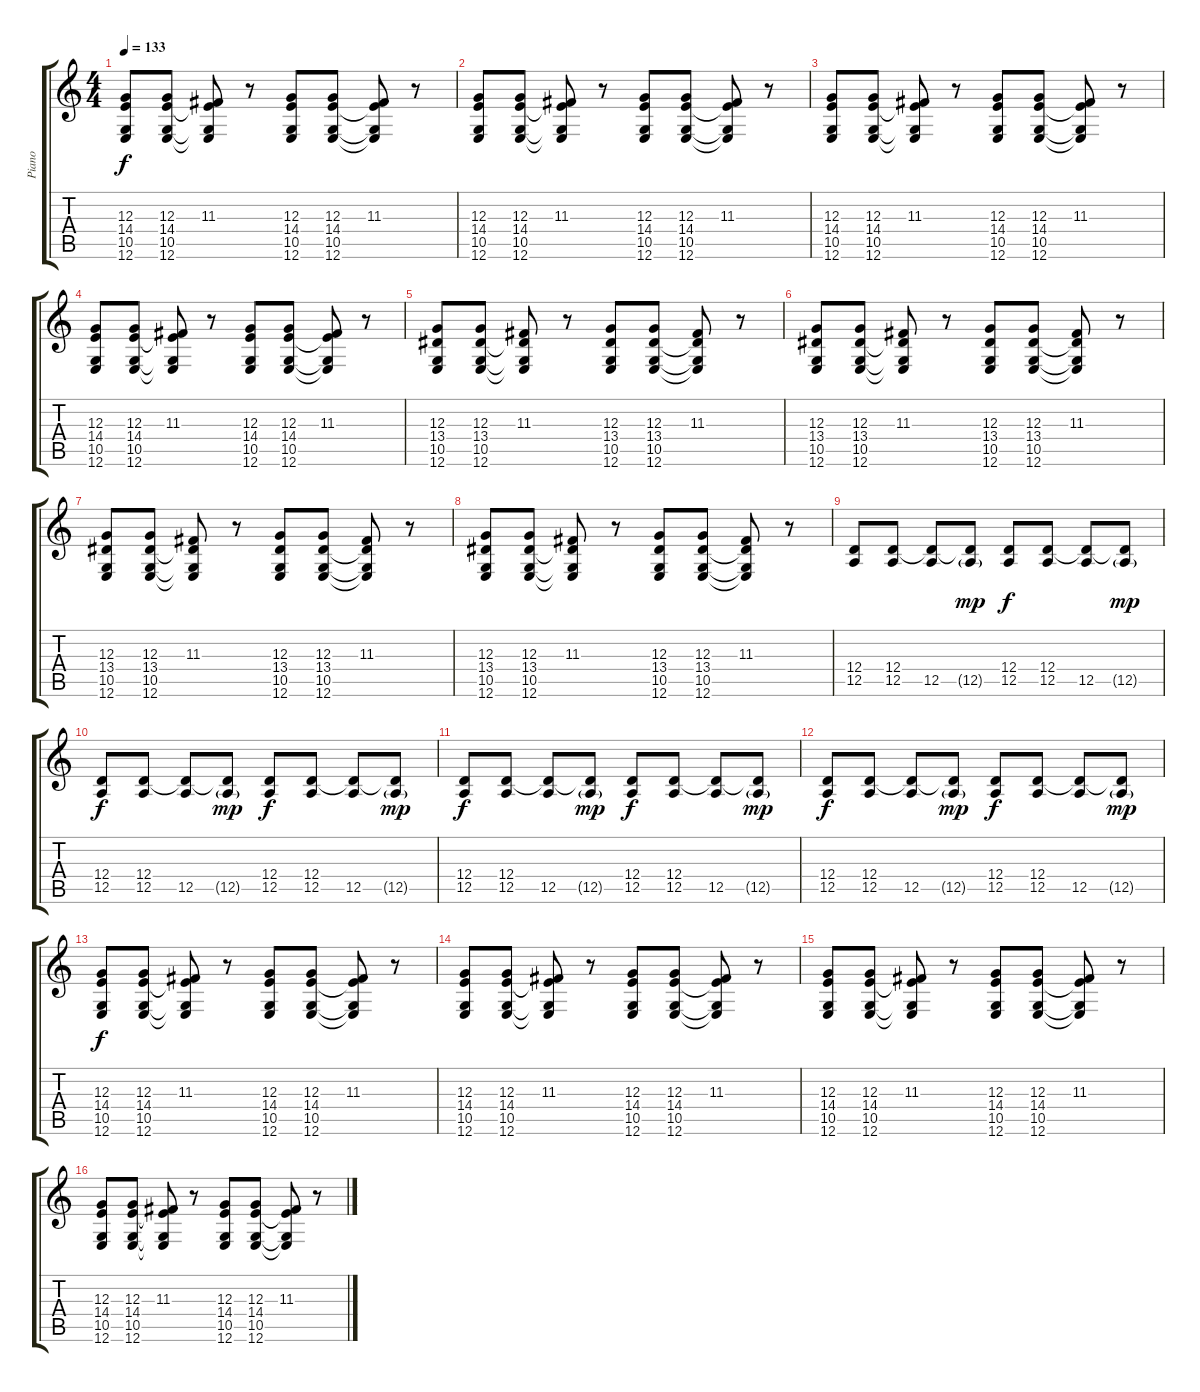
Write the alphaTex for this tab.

\track ("Piano" "Piano") {instrument acousticgrandpiano}
\staff {score tabs}
\tuning (E4 B3 G3 D3 A2 E2) {hide}
\ts (4 4)
\tempo 133
\clef g2
\ks c
(12.3 14.4 10.5 12.6).8{dy f} (12.3 14.4 10.5 12.6).8 (11.3 14.4{t} 10.5{t} 12.6{t}).8 r.8 (12.3 14.4 10.5 12.6).8 (12.3 14.4 10.5 12.6).8 (11.3 14.4{t} 10.5{t} 12.6{t}).8 r.8 |
(12.3 14.4 10.5 12.6).8 (12.3 14.4 10.5 12.6).8 (11.3 14.4{t} 10.5{t} 12.6{t}).8 r.8 (12.3 14.4 10.5 12.6).8 (12.3 14.4 10.5 12.6).8 (11.3 14.4{t} 10.5{t} 12.6{t}).8 r.8 |
(12.3 14.4 10.5 12.6).8 (12.3 14.4 10.5 12.6).8 (11.3 14.4{t} 10.5{t} 12.6{t}).8 r.8 (12.3 14.4 10.5 12.6).8 (12.3 14.4 10.5 12.6).8 (11.3 14.4{t} 10.5{t} 12.6{t}).8 r.8 |
(12.3 14.4 10.5 12.6).8 (12.3 14.4 10.5 12.6).8 (11.3 14.4{t} 10.5{t} 12.6{t}).8 r.8 (12.3 14.4 10.5 12.6).8 (12.3 14.4 10.5 12.6).8 (11.3 14.4{t} 10.5{t} 12.6{t}).8 r.8 |
(12.3 13.4 10.5 12.6).8 (12.3 13.4 10.5 12.6).8 (11.3 13.4{t} 10.5{t} 12.6{t}).8 r.8 (12.3 13.4 10.5 12.6).8 (12.3 13.4 10.5 12.6).8 (11.3 13.4{t} 10.5{t} 12.6{t}).8 r.8 |
(12.3 13.4 10.5 12.6).8 (12.3 13.4 10.5 12.6).8 (11.3 13.4{t} 10.5{t} 12.6{t}).8 r.8 (12.3 13.4 10.5 12.6).8 (12.3 13.4 10.5 12.6).8 (11.3 13.4{t} 10.5{t} 12.6{t}).8 r.8 |
(12.3 13.4 10.5 12.6).8 (12.3 13.4 10.5 12.6).8 (11.3 13.4{t} 10.5{t} 12.6{t}).8 r.8 (12.3 13.4 10.5 12.6).8 (12.3 13.4 10.5 12.6).8 (11.3 13.4{t} 10.5{t} 12.6{t}).8 r.8 |
(12.3 13.4 10.5 12.6).8 (12.3 13.4 10.5 12.6).8 (11.3 13.4{t} 10.5{t} 12.6{t}).8 r.8 (12.3 13.4 10.5 12.6).8 (12.3 13.4 10.5 12.6).8 (11.3 13.4{t} 10.5{t} 12.6{t}).8 r.8 |
(12.4 12.5).8 (12.4 12.5).8 (12.4{t} 12.5).8 (12.4{t} 12.5{g}).8{dy mp} (12.4 12.5).8{dy f} (12.4 12.5).8 (12.4{t} 12.5).8 (12.4{t} 12.5{g}).8{dy mp} |
(12.4 12.5).8{dy f} (12.4 12.5).8 (12.4{t} 12.5).8 (12.4{t} 12.5{g}).8{dy mp} (12.4 12.5).8{dy f} (12.4 12.5).8 (12.4{t} 12.5).8 (12.4{t} 12.5{g}).8{dy mp} |
(12.4 12.5).8{dy f} (12.4 12.5).8 (12.4{t} 12.5).8 (12.4{t} 12.5{g}).8{dy mp} (12.4 12.5).8{dy f} (12.4 12.5).8 (12.4{t} 12.5).8 (12.4{t} 12.5{g}).8{dy mp} |
(12.4 12.5).8{dy f} (12.4 12.5).8 (12.4{t} 12.5).8 (12.4{t} 12.5{g}).8{dy mp} (12.4 12.5).8{dy f} (12.4 12.5).8 (12.4{t} 12.5).8 (12.4{t} 12.5{g}).8{dy mp} |
(12.3 14.4 10.5 12.6).8{dy f} (12.3 14.4 10.5 12.6).8 (11.3 14.4{t} 10.5{t} 12.6{t}).8 r.8 (12.3 14.4 10.5 12.6).8 (12.3 14.4 10.5 12.6).8 (11.3 14.4{t} 10.5{t} 12.6{t}).8 r.8 |
(12.3 14.4 10.5 12.6).8 (12.3 14.4 10.5 12.6).8 (11.3 14.4{t} 10.5{t} 12.6{t}).8 r.8 (12.3 14.4 10.5 12.6).8 (12.3 14.4 10.5 12.6).8 (11.3 14.4{t} 10.5{t} 12.6{t}).8 r.8 |
(12.3 14.4 10.5 12.6).8 (12.3 14.4 10.5 12.6).8 (11.3 14.4{t} 10.5{t} 12.6{t}).8 r.8 (12.3 14.4 10.5 12.6).8 (12.3 14.4 10.5 12.6).8 (11.3 14.4{t} 10.5{t} 12.6{t}).8 r.8 |
(12.3 14.4 10.5 12.6).8 (12.3 14.4 10.5 12.6).8 (11.3 14.4{t} 10.5{t} 12.6{t}).8 r.8 (12.3 14.4 10.5 12.6).8 (12.3 14.4 10.5 12.6).8 (11.3 14.4{t} 10.5{t} 12.6{t}).8 r.8
